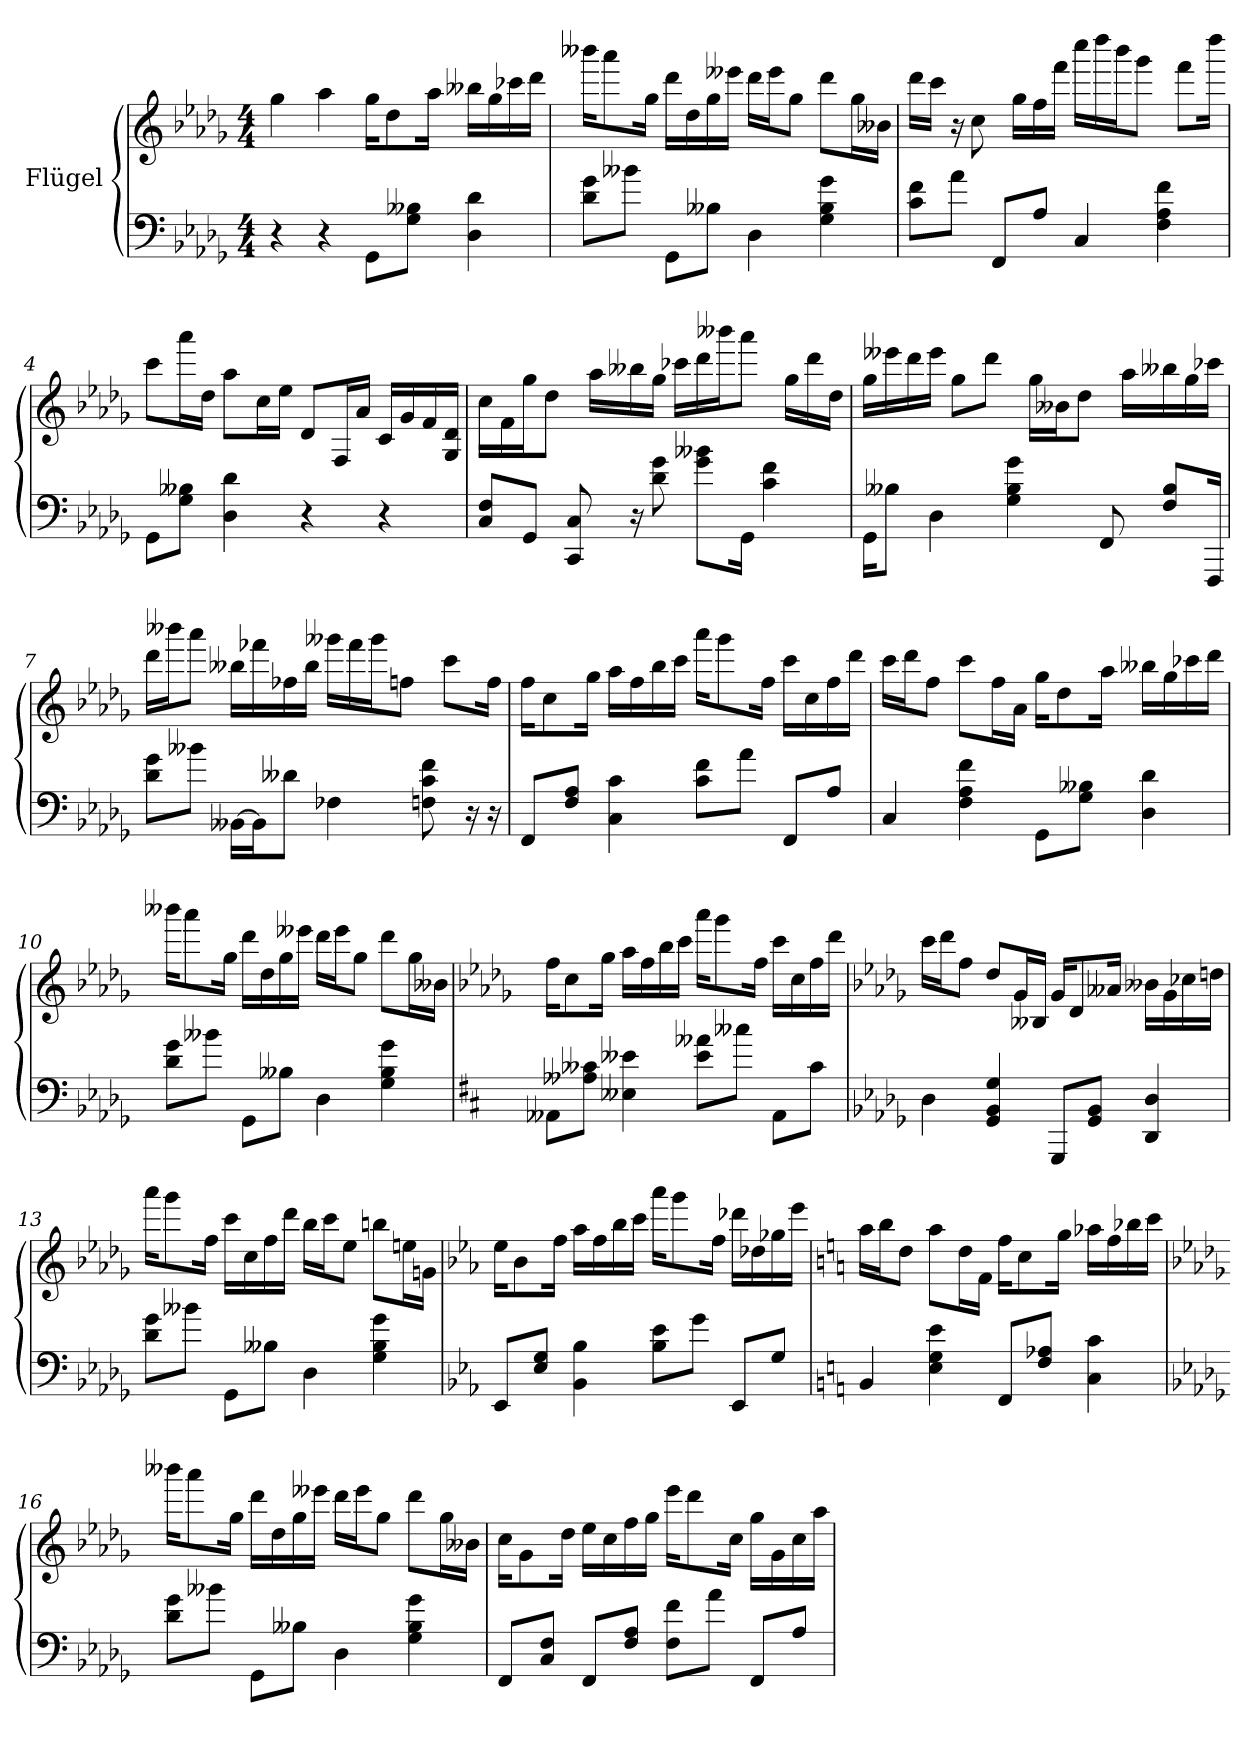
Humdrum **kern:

**kern	**kern
*part1	*part1
*staff2	*staff1
*I"Flügel	*
*stria5	*stria5
*clefF4	*clefG2
*k[b-e-a-d-g-]	*k[b-e-a-d-g-]
*M4/4	*M4/4
*MM168	*MM168
=1	=1
4r	4gg-
4r	4aa-
8GG-L	16gg-KL
.	8dd-
8G- 8B--XJ	.
.	16aa-Jk
4d- 4D-	16bb--XLL
.	16gg-
.	16ccc-X
.	16ddd-JJ
=2	=2
8d- 8g-L	16bbb--XKL
.	8aaa-
8b--XJ	.
.	16gg-Jk
8GG-L	16ddd-LL
.	16dd-
8B--XJ	16gg-
.	16eee--XJJ
4D-	16ddd-LL
.	16eee--J
.	8gg-J
4G- 4B-- 4g-	8ddd-L
.	16gg-L
.	16b--XJJ
=3	=3
8c 8fL	16ddd-LL
.	16cccJJ
8a-J	16r
.	8cc
8FFL	.
.	16gg-LL
8A-J	16ff
.	16fffJJ
4C	16ccccLL
.	16dddd-
.	16bbb-J
.	8ggg-J
4F 4A- 4f	.
.	8fffL
.	16dddd-Jk
=4	=4
8GG-L	8cccL
8G- 8B--XJ	16aaa-L
.	16dd-JJ
4d- 4D-	8aa-L
.	16ccL
.	16ee-JJ
4r	8d-L
.	16FL
.	16a-JJ
4r	16cLL
.	16g-
.	16f
.	16G- 16d-JJ
=5	=5
8C 8FL	16ccLL
.	16f
8GG-J	16gg-J
.	8dd-J
8CC 8C	.
.	16aa-LL
16r	16bb--X
8d- 8g-	16gg-JJ
.	16ccc-XLL
8b--X 8g-L	16ddd-
.	16bbb--XJ
16GG-Jk	8aaa-J
4c 4f	.
.	16gg-LL
.	16ddd-
.	16dd-JJ
=6	=6
16GG-KL	16gg-LL
8B--XJ	16eee--X
.	16ddd-
4D-	16eee--JJ
.	8gg-L
.	8ddd-J
4G- 4B-- 4g-	.
.	16gg-LL
.	16b--XJ
.	8dd-J
8FF	.
.	16aa-LL
8B-- 8FL	16bb--X
.	16gg-
16FFFJk	16ccc-XJJ
=7	=7
8d- 8g-L	16ddd-LL
.	16bbb--XJ
8b--XJ	8aaa-J
[16BB--XLL	16bb--XLL
16BB--J]	16fff-X
8d--XJ	16ff-X
.	16bb--JJ
4F-X	16ggg--XLL
.	16fff-
.	16ggg--J
.	8ffnJ
8Fn 8c 8f	.
.	8cccL
16r	.
16r	16ffJk
=8	=8
8FFL	16ffKL
.	8cc
8F 8A-J	.
.	16gg-Jk
4C 4c	16aa-LL
.	16ff
.	16bb-
.	16cccJJ
8c 8fL	16aaa-KL
.	8ggg-
8a-J	.
.	16ffJk
8FFL	16cccLL
.	16cc
8A-J	16ff
.	16ddd-JJ
=9	=9
4C	16cccLL
.	16ddd-J
.	8ffJ
4F 4A- 4f	8cccL
.	16ffL
.	16a-JJ
8GG-L	16gg-KL
.	8dd-
8G- 8B--XJ	.
.	16aa-Jk
4d- 4D-	16bb--XLL
.	16gg-
.	16ccc-X
.	16ddd-JJ
=10	=10
8d- 8g-L	16bbb--XKL
.	8aaa-
8b--XJ	.
.	16gg-Jk
8GG-L	16ddd-LL
.	16dd-
8B--XJ	16gg-
.	16eee--XJJ
4D-	16ddd-LL
.	16eee--J
.	8gg-J
4G- 4B-- 4g-	8ddd-L
.	16gg-L
.	16b--XJJ
=11	=11
*k[f#c#]	*
8AA--XL	16ffKL
.	8cc
8A--X 8c--XJ	.
.	16gg-Jk
4e--X 4E--X	16aa-LL
.	16ff
.	16bb-
.	16cccJJ
8e-- 8a--XL	16aaa-KL
.	8ggg-
8cc--XJ	.
.	16ffJk
8AA--L	16cccLL
.	16cc
8c--J	16ff
.	16ddd-JJ
=12	=12
*k[b-e-a-d-g-]	*
4D-	16cccLL
.	16ddd-J
.	8ffJ
4GG- 4BB- 4G-	8dd-L
.	16g-L
.	16B--XJJ
8GGG-L	16g-KL
.	8d-
8GG- 8BB-J	.
.	16a--XJk
4DD- 4D-	16b--XLL
.	16g-
.	16cc-X
.	16ddnJJ
=13	=13
8d- 8g-L	16aaa-KL
.	8ggg-
8b--XJ	.
.	16ffJk
8GG-L	16cccLL
.	16cc
8B--XJ	16ff
.	16ddd-JJ
4D-	16bb-LL
.	16cccJ
.	8ee-J
4G- 4B-- 4g-	8bbnL
.	16eenL
.	16gnJJ
=14	=14
*k[b-e-a-]	*k[b-e-a-]
8EE-L	16ee-KL
.	8b-
8E- 8GJ	.
.	16ffJk
4BB- 4B-	16aa-LL
.	16ff
.	16bb-
.	16cccJJ
8B- 8e-L	16aaa-KL
.	8ggg
8gJ	.
.	16ffJk
8EE-L	16ddd-XLL
.	16dd-X
8GJ	16gg-X
.	16eee-JJ
=15	=15
*k[]	*k[]
4BB	16aaLL
.	16bbJ
.	8ddJ
4E 4G 4e	8aaL
.	16ddL
.	16fJJ
8FFL	16ffKL
.	8cc
8F 8A-XJ	.
.	16ggJk
4c 4C	16aa-XLL
.	16ff
.	16bb-X
.	16cccJJ
=16	=16
*k[b-e-a-d-g-]	*k[b-e-a-d-g-]
8d- 8g-L	16bbb--XKL
.	8aaa-
8b--XJ	.
.	16gg-Jk
8GG-L	16ddd-LL
.	16dd-
8B--XJ	16gg-
.	16eee--XJJ
4D-	16ddd-LL
.	16eee--J
.	8gg-J
4G- 4B-- 4g-	8ddd-L
.	16gg-L
.	16b--XJJ
=17	=17
8FFL	16ccKL
.	8g-
8C 8FJ	.
.	16dd-Jk
8FFL	16ee-LL
.	16cc
8F 8A-J	16ff
.	16gg-JJ
8f 8FL	16eee-KL
.	8ddd-
8a-J	.
.	16ccJk
8FFL	16gg-LL
.	16g-
8A-J	16cc
.	16aa-JJ
=	=
*-	*-
